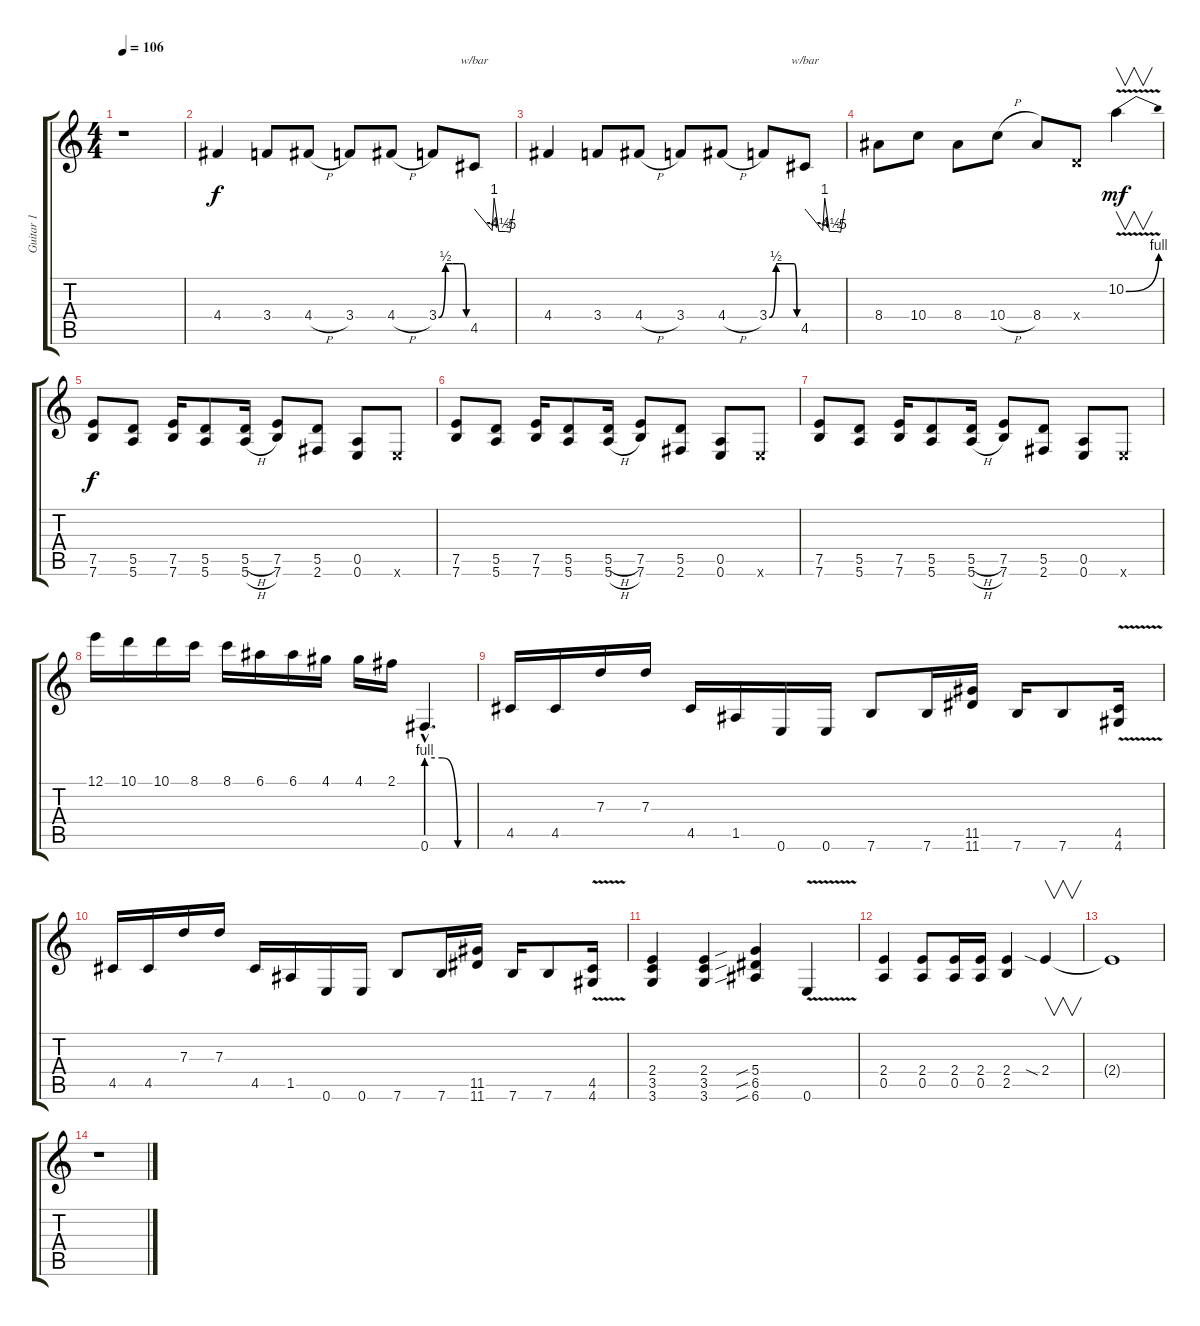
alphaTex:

\track ("Guitar 1" "Guitar 1") {instrument distortionguitar}
\staff {score tabs}
\tuning (E4 B3 G3 D3 A2 E2) {hide}
\ts (4 4)
\tempo 106
\clef g2
\ks c
r.1{dy f} |
4.4.4 3.4.8 4.4{h}.8 3.4.8 4.4{h}.8 3.4{be (custom 0 0 15 2 30 2 45 2 54 2 60 0)}.8 4.5.8{tbe (custom default 0 0 27 -16 30 4 37 -18 47 -18 49 -18 54 -20 60 0)} |
4.4.4 3.4.8 4.4{h}.8 3.4.8 4.4{h}.8 3.4{be (custom 0 0 15 2 30 2 45 2 54 2 60 0)}.8 4.5.8{tbe (custom default 0 0 27 -16 30 4 37 -18 47 -18 49 -18 54 -20 60 0)} |
8.4.8 10.4.8 8.4.8 10.4{h}.8 8.4.8 0.4{x}.8 10.2{be (bend 0 0 60 4) v}.4{v dy mf} |
(7.5 7.6).8{dy f} (5.5 5.6).8 (7.5 7.6).16 (5.5 5.6).8 (5.5{h} 5.6{h}).16 (7.5 7.6).8 (5.5 2.6).8 (0.5 0.6).8 0.6{x}.8 |
(7.5 7.6).8 (5.5 5.6).8 (7.5 7.6).16 (5.5 5.6).8 (5.5{h} 5.6{h}).16 (7.5 7.6).8 (5.5 2.6).8 (0.5 0.6).8 0.6{x}.8 |
(7.5 7.6).8 (5.5 5.6).8 (7.5 7.6).16 (5.5 5.6).8 (5.5{h} 5.6{h}).16 (7.5 7.6).8 (5.5 2.6).8 (0.5 0.6).8 0.6{x}.8 |
12.1.16 10.1.16 10.1.16 8.1.16 8.1.16 6.1.16 6.1.16 4.1.16 4.1.16 2.1.16 0.6{be (custom 0 4 20 4 40 0 60 0) hac}.4{d} |
4.5.16 4.5.16 7.3.16 7.3.16 4.5.16 1.5.16 0.6.16 0.6.16 7.6.8 7.6.16 (11.5 11.6).16 7.6.16 7.6.8 (4.5{v} 4.6).16 |
4.5.16 4.5.16 7.3.16 7.3.16 4.5.16 1.5.16 0.6.16 0.6.16 7.6.8 7.6.16 (11.5 11.6).16 7.6.16 7.6.8 (4.5{v} 4.6).16 |
(2.4 3.5 3.6).4 (2.4 3.5 3.6).4 (5.4{sib} 6.5{sib} 6.6{sib}).4 0.6{v}.4 |
(2.4 0.5).4 (2.4 0.5).8 (2.4 0.5).16 (2.4 0.5).16 (2.4 2.5).4 2.4{sia}.4{v} |
2.4{t}.1 |
r.1
